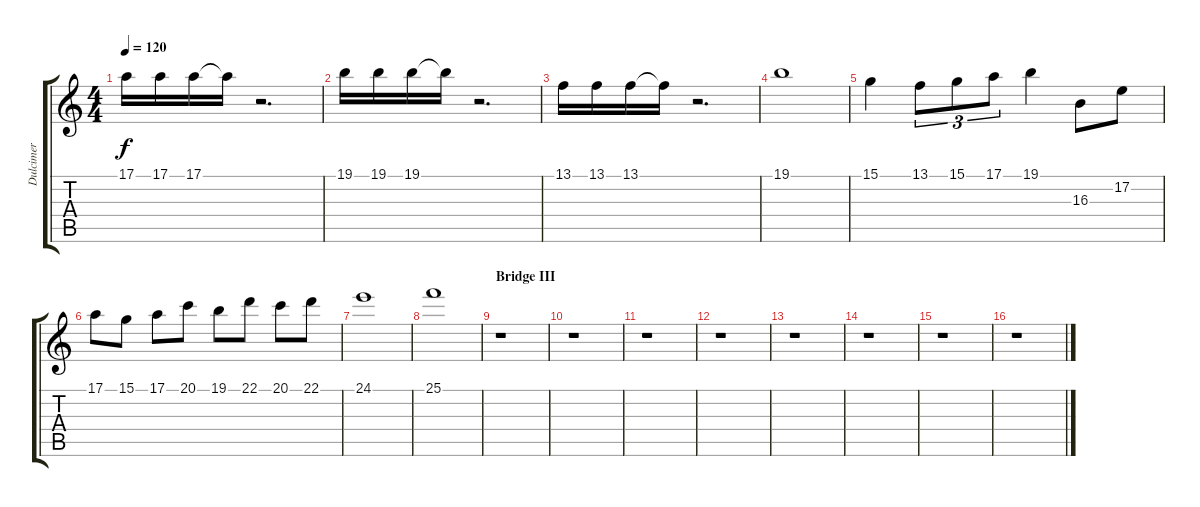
\track ("Dulcimer" "Dulcimer") {instrument dulcimer}
\staff {score tabs}
\tuning (E4 B3 G3 D3 A2 E2) {hide}
\ts (4 4)
\tempo 120
\clef g2
\ks c
17.1.16{dy f} 17.1.16 17.1.16 17.1{t}.16 r.2{d} |
19.1.16 19.1.16 19.1.16 19.1{t}.16 r.2{d} |
13.1.16 13.1.16 13.1.16 13.1{t}.16 r.2{d} |
19.1.1 |
15.1.4 13.1.8{tu (3 2)} 15.1.8{tu (3 2)} 17.1.8{tu (3 2)} 19.1.4 16.3.8 17.2.8 |
17.1.8 15.1.8 17.1.8 20.1.8 19.1.8 22.1.8 20.1.8 22.1.8 |
24.1.1 |
25.1.1 |
\section ("" "Bridge III")
r.1 |
r.1 |
r.1 |
r.1 |
r.1 |
r.1 |
r.1 |
r.1
